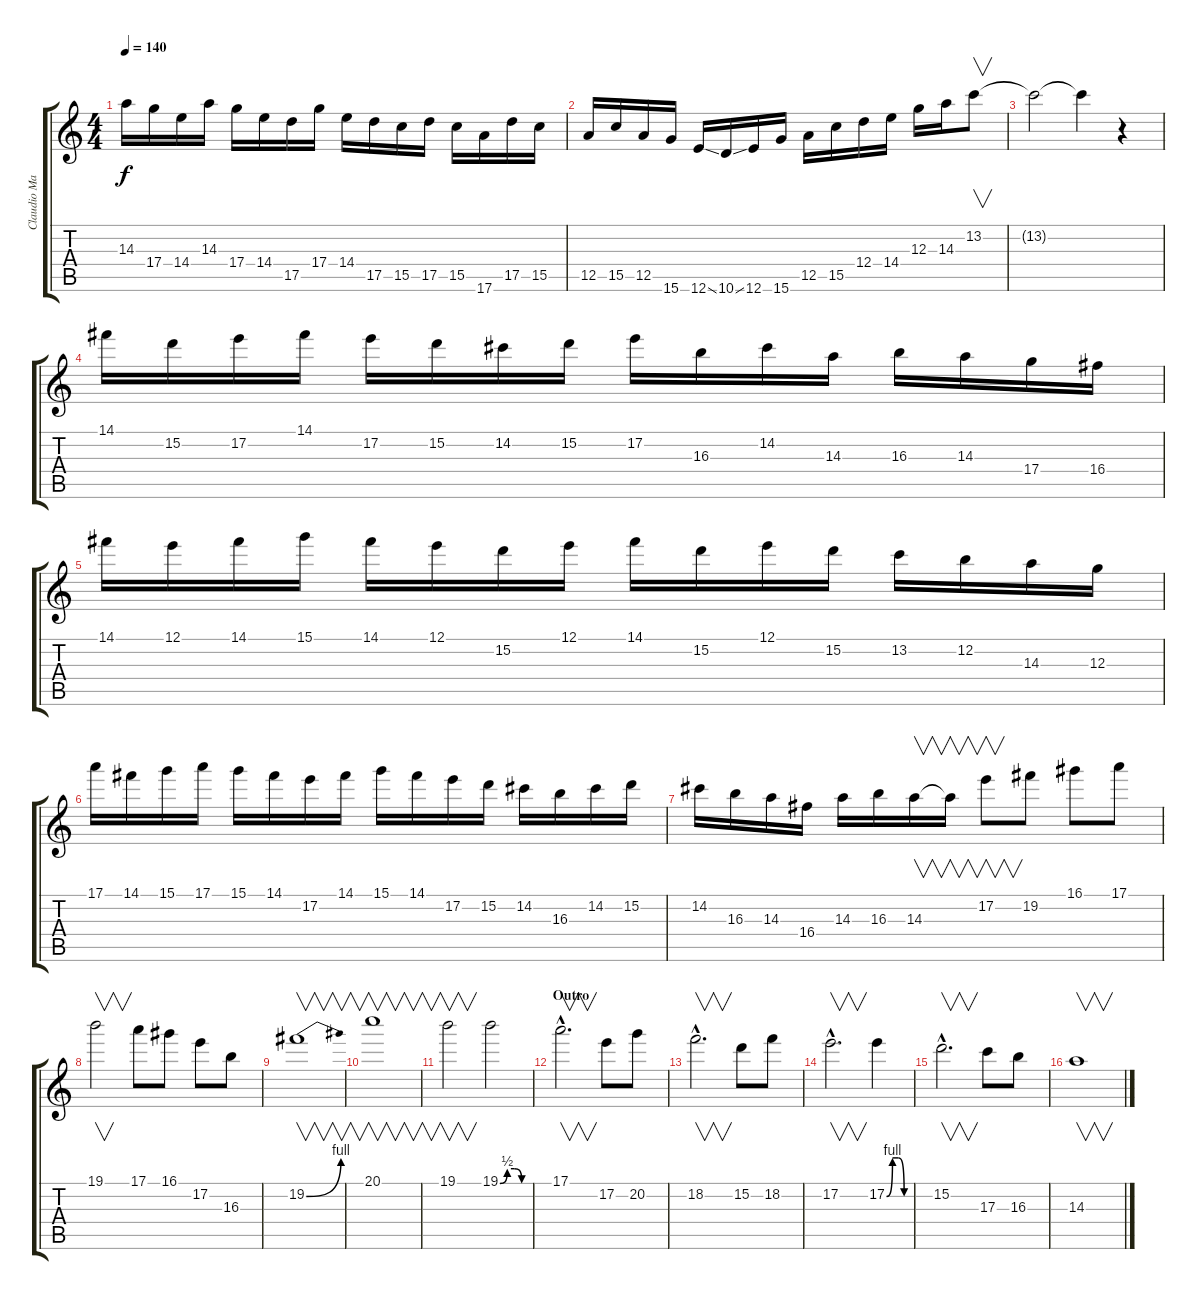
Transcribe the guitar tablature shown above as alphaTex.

\track ("Claudio Marciello (solo)" "Claudio Ma") {instrument overdrivenguitar}
\staff {score tabs}
\tuning (E4 B3 G3 D3 A2 E2) {hide}
\ts (4 4)
\tempo 140
\clef g2
\ks c
14.3.16{dy f volume 16} 17.4.16 14.4.16 14.3.16 17.4.16 14.4.16 17.5.16 17.4.16 14.4.16 17.5.16 15.5.16 17.5.16 15.5.16 17.6.16 17.5.16 15.5.16 |
12.5.16{volume 16} 15.5.16 12.5.16 15.6.16 12.6{ss}.16 10.6{ss}.16 12.6.16 15.6.16 12.5.16 15.5.16 12.4.16 14.4.16 12.3.16 14.3.16 13.2.8{v} |
13.2{t}.2{volume 16} 13.2{t}.4{volume 16} r.4 |
14.1.16{volume 16} 15.2.16 17.2.16 14.1.16 17.2.16 15.2.16 14.2.16 15.2.16 17.2.16 16.3.16 14.2.16 14.3.16 16.3.16 14.3.16 17.4.16 16.4.16 |
14.1.16{volume 16} 12.1.16 14.1.16 15.1.16 14.1.16 12.1.16 15.2.16 12.1.16 14.1.16 15.2.16 12.1.16 15.2.16 13.2.16 12.2.16 14.3.16 12.3.16 |
17.1.16{volume 16} 14.1.16 15.1.16 17.1.16 15.1.16 14.1.16 17.2.16 14.1.16 15.1.16 14.1.16 17.2.16 15.2.16 14.2.16 16.3.16 14.2.16 15.2.16 |
14.2.16{volume 16} 16.3.16 14.3.16 16.4.16 14.3.16 16.3.16 14.3.16{v} 14.3{t}.16{v} 17.2.8{v} 19.2.8 16.1.8 17.1.8 |
19.1.2{v volume 16} 17.1.8 16.1.8 17.2.8 16.3.8 |
19.2{be (bend 0 0 60 4)}.1{v volume 16} |
20.1.1{v volume 16} |
19.1.2{v volume 16} 19.1{be (custom 0 0 15 2 30 2 45 0 60 0)}.2 |
\section ("" "Outro")
17.1{hac}.2{v d volume 13} 17.2.8 20.2.8 |
18.2{hac}.2{v d} 15.2.8 18.2.8 |
17.2{hac}.2{v d} 17.2{be (custom 0 0 15 4 30 4 45 0 60 0)}.4 |
15.2{hac}.2{v d} 17.3.8 16.3.8 |
14.3.1{v}
